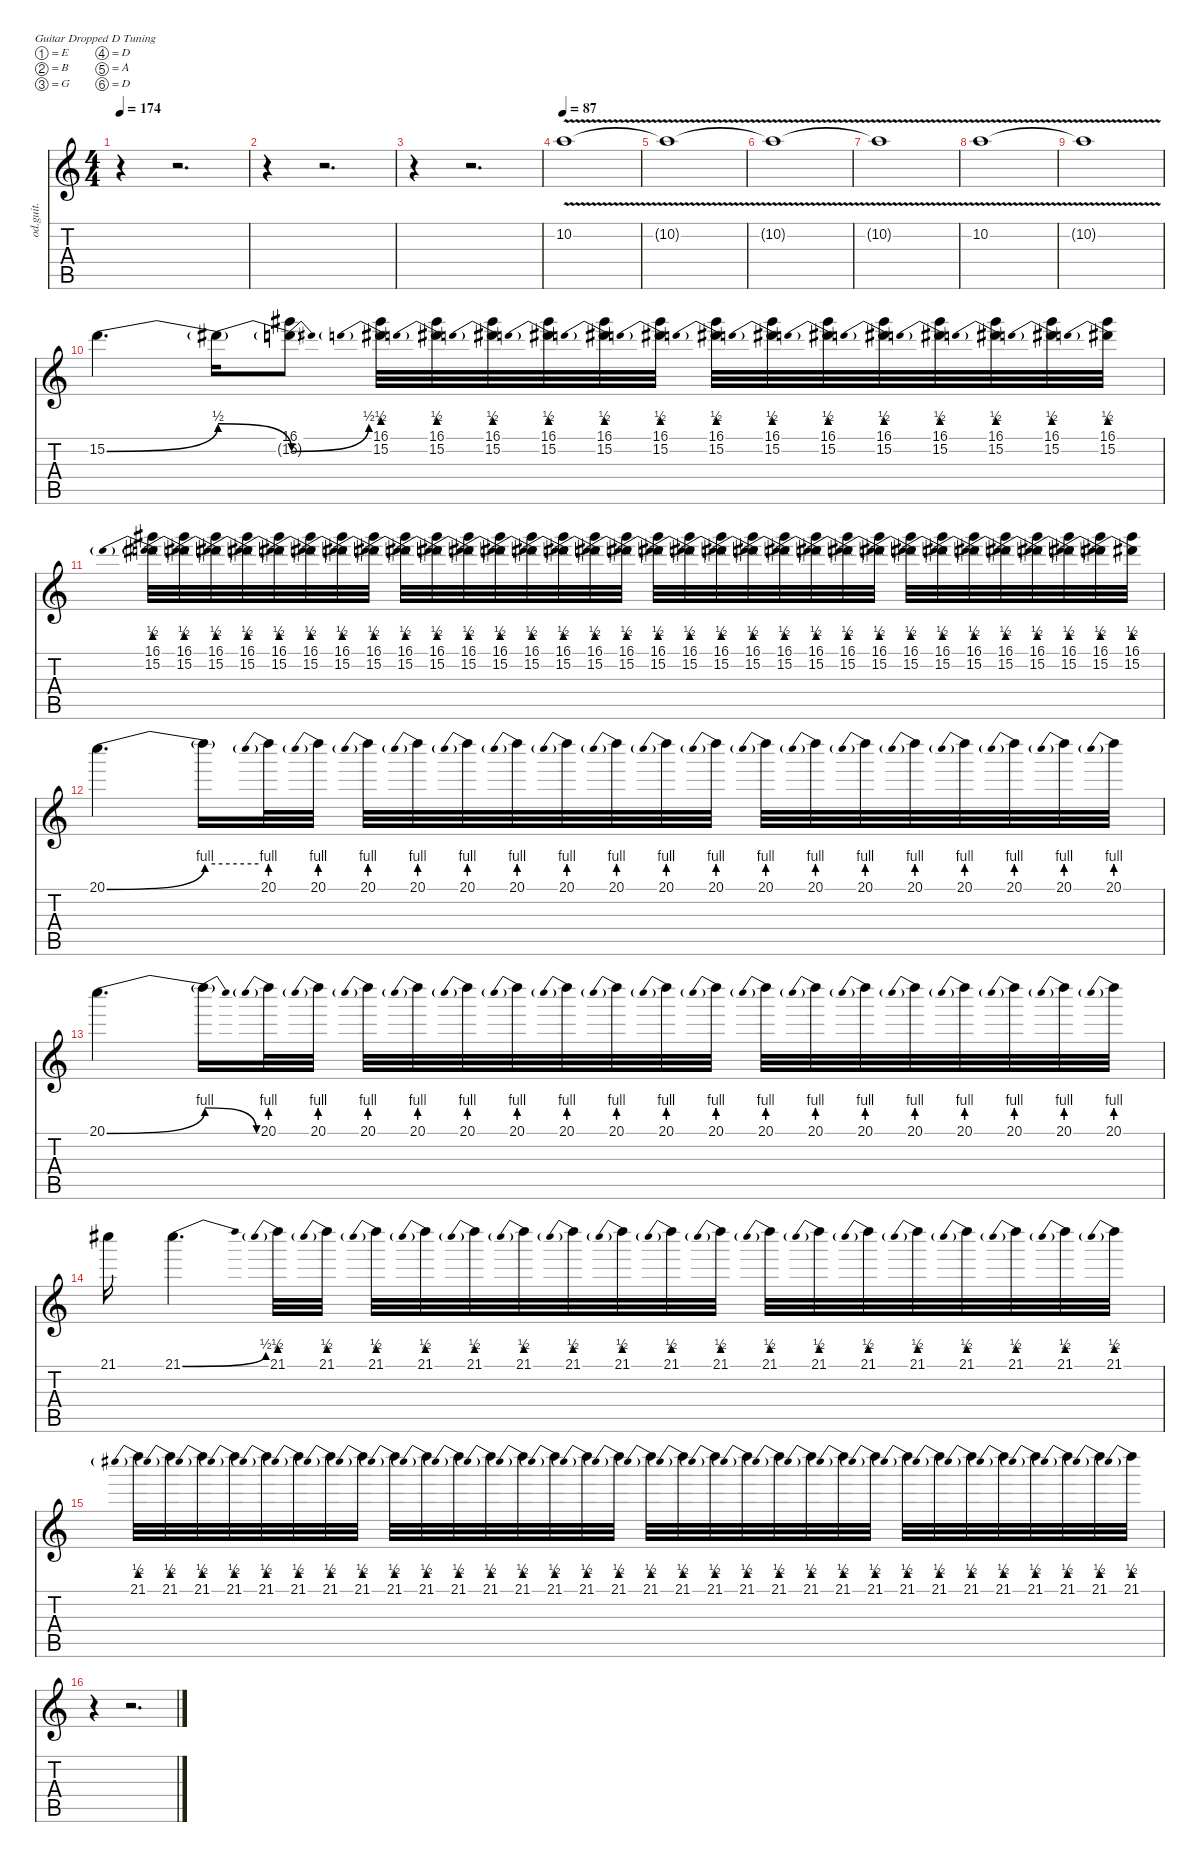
\defaultSystemsLayout 4
\hideDynamics
\bracketExtendMode nobrackets
\track ("Дорожка 7" "od.guit.") {instrument overdrivenguitar}
\staff {score tabs}
\tuning (E4 B3 G3 D3 A2 D2)
\ts (4 4)
\tempo 174
\clef g2
\ks c
r.4{dy f} r.2{d} |
r.4 r.2{d} |
r.4 r.2{d} |
\tempo 87
10.2{v}.1 |
10.2{v t}.1 |
10.2{v t}.1 |
10.2{v t}.1 |
10.2{v}.1 |
10.2{v t}.1 |
15.2{be (bend 0 0 60 2)}.4{d} 15.2{be (release 0 2 60 0) t}.16 (16.1{acc #} 15.2{be (bend 0 0 60 2) t}).8 (16.1{acc #} 15.2{be (prebend 0 2 60 2)}).32 (16.1{acc #} 15.2{be (prebend 0 2 60 2)}).32 (16.1{acc #} 15.2{be (prebend 0 2 60 2)}).32 (16.1{acc #} 15.2{be (prebend 0 2 60 2)}).32 (16.1{acc #} 15.2{be (prebend 0 2 60 2)}).32 (16.1{acc #} 15.2{be (prebend 0 2 60 2)}).32 (16.1{acc #} 15.2{be (prebend 0 2 60 2)}).32 (16.1{acc #} 15.2{be (prebend 0 2 60 2)}).32 (16.1{acc #} 15.2{be (prebend 0 2 60 2)}).32 (16.1{acc #} 15.2{be (prebend 0 2 60 2)}).32 (16.1{acc #} 15.2{be (prebend 0 2 60 2)}).32 (16.1{acc #} 15.2{be (prebend 0 2 60 2)}).32 (16.1{acc #} 15.2{be (prebend 0 2 60 2)}).32 (16.1{acc #} 15.2{be (prebend 0 2 60 2)}).32 |
(16.1{acc #} 15.2{be (prebend 0 2 60 2)}).32 (16.1{acc #} 15.2{be (prebend 0 2 60 2)}).32 (16.1{acc #} 15.2{be (prebend 0 2 60 2)}).32 (16.1{acc #} 15.2{be (prebend 0 2 60 2)}).32 (16.1{acc #} 15.2{be (prebend 0 2 60 2)}).32 (16.1{acc #} 15.2{be (prebend 0 2 60 2)}).32 (16.1{acc #} 15.2{be (prebend 0 2 60 2)}).32 (16.1{acc #} 15.2{be (prebend 0 2 60 2)}).32 (16.1{acc #} 15.2{be (prebend 0 2 60 2)}).32 (16.1{acc #} 15.2{be (prebend 0 2 60 2)}).32 (16.1{acc #} 15.2{be (prebend 0 2 60 2)}).32 (16.1{acc #} 15.2{be (prebend 0 2 60 2)}).32 (16.1{acc #} 15.2{be (prebend 0 2 60 2)}).32 (16.1{acc #} 15.2{be (prebend 0 2 60 2)}).32 (16.1{acc #} 15.2{be (prebend 0 2 60 2)}).32 (16.1{acc #} 15.2{be (prebend 0 2 60 2)}).32 (16.1{acc #} 15.2{be (prebend 0 2 60 2)}).32 (16.1{acc #} 15.2{be (prebend 0 2 60 2)}).32 (16.1{acc #} 15.2{be (prebend 0 2 60 2)}).32 (16.1{acc #} 15.2{be (prebend 0 2 60 2)}).32 (16.1{acc #} 15.2{be (prebend 0 2 60 2)}).32 (16.1{acc #} 15.2{be (prebend 0 2 60 2)}).32 (16.1{acc #} 15.2{be (prebend 0 2 60 2)}).32 (16.1{acc #} 15.2{be (prebend 0 2 60 2)}).32 (16.1{acc #} 15.2{be (prebend 0 2 60 2)}).32 (16.1{acc #} 15.2{be (prebend 0 2 60 2)}).32 (16.1{acc #} 15.2{be (prebend 0 2 60 2)}).32 (16.1{acc #} 15.2{be (prebend 0 2 60 2)}).32 (16.1{acc #} 15.2{be (prebend 0 2 60 2)}).32 (16.1{acc #} 15.2{be (prebend 0 2 60 2)}).32 (16.1{acc #} 15.2{be (prebend 0 2 60 2)}).32 (16.1{acc #} 15.2{be (prebend 0 2 60 2)}).32 |
20.1{be (bend 0 0 60 4)}.4{d} 20.1{be (hold 0 4 60 4) t}.16 20.1{be (prebend 0 4 60 4)}.32 20.1{be (prebend 0 4 60 4)}.32 20.1{be (prebend 0 4 60 4)}.32 20.1{be (prebend 0 4 60 4)}.32 20.1{be (prebend 0 4 60 4)}.32 20.1{be (prebend 0 4 60 4)}.32 20.1{be (prebend 0 4 60 4)}.32 20.1{be (prebend 0 4 60 4)}.32 20.1{be (prebend 0 4 60 4)}.32 20.1{be (prebend 0 4 60 4)}.32 20.1{be (prebend 0 4 60 4)}.32 20.1{be (prebend 0 4 60 4)}.32 20.1{be (prebend 0 4 60 4)}.32 20.1{be (prebend 0 4 60 4)}.32 20.1{be (prebend 0 4 60 4)}.32 20.1{be (prebend 0 4 60 4)}.32 20.1{be (prebend 0 4 60 4)}.32 20.1{be (prebend 0 4 60 4)}.32 |
20.1{be (bend 0 0 60 4)}.4{d} 20.1{be (release 0 4 60 0) t}.16 20.1{be (prebend 0 4 60 4)}.32 20.1{be (prebend 0 4 60 4)}.32 20.1{be (prebend 0 4 60 4)}.32 20.1{be (prebend 0 4 60 4)}.32 20.1{be (prebend 0 4 60 4)}.32 20.1{be (prebend 0 4 60 4)}.32 20.1{be (prebend 0 4 60 4)}.32 20.1{be (prebend 0 4 60 4)}.32 20.1{be (prebend 0 4 60 4)}.32 20.1{be (prebend 0 4 60 4)}.32 20.1{be (prebend 0 4 60 4)}.32 20.1{be (prebend 0 4 60 4)}.32 20.1{be (prebend 0 4 60 4)}.32 20.1{be (prebend 0 4 60 4)}.32 20.1{be (prebend 0 4 60 4)}.32 20.1{be (prebend 0 4 60 4)}.32 20.1{be (prebend 0 4 60 4)}.32 20.1{be (prebend 0 4 60 4)}.32 |
21.1{acc #}.16 21.1{be (bend 0 0 31.0000008 2) acc #}.4{d} 21.1{be (prebend 0 2 60 2)}.32 21.1{be (prebend 0 2 60 2)}.32 21.1{be (prebend 0 2 60 2)}.32 21.1{be (prebend 0 2 60 2)}.32 21.1{be (prebend 0 2 60 2)}.32 21.1{be (prebend 0 2 60 2)}.32 21.1{be (prebend 0 2 60 2)}.32 21.1{be (prebend 0 2 60 2)}.32 21.1{be (prebend 0 2 60 2)}.32 21.1{be (prebend 0 2 60 2)}.32 21.1{be (prebend 0 2 60 2)}.32 21.1{be (prebend 0 2 60 2)}.32 21.1{be (prebend 0 2 60 2)}.32 21.1{be (prebend 0 2 60 2)}.32 21.1{be (prebend 0 2 60 2)}.32 21.1{be (prebend 0 2 60 2)}.32 21.1{be (prebend 0 2 60 2)}.32 21.1{be (prebend 0 2 60 2)}.32 |
21.1{be (prebend 0 2 60 2)}.32 21.1{be (prebend 0 2 60 2)}.32 21.1{be (prebend 0 2 60 2)}.32 21.1{be (prebend 0 2 60 2)}.32 21.1{be (prebend 0 2 60 2)}.32 21.1{be (prebend 0 2 60 2)}.32 21.1{be (prebend 0 2 60 2)}.32 21.1{be (prebend 0 2 60 2)}.32 21.1{be (prebend 0 2 60 2)}.32 21.1{be (prebend 0 2 60 2)}.32 21.1{be (prebend 0 2 60 2)}.32 21.1{be (prebend 0 2 60 2)}.32 21.1{be (prebend 0 2 60 2)}.32 21.1{be (prebend 0 2 60 2)}.32 21.1{be (prebend 0 2 60 2)}.32 21.1{be (prebend 0 2 60 2)}.32 21.1{be (prebend 0 2 60 2)}.32 21.1{be (prebend 0 2 60 2)}.32 21.1{be (prebend 0 2 60 2)}.32 21.1{be (prebend 0 2 60 2)}.32 21.1{be (prebend 0 2 60 2)}.32 21.1{be (prebend 0 2 60 2)}.32 21.1{be (prebend 0 2 60 2)}.32 21.1{be (prebend 0 2 60 2)}.32 21.1{be (prebend 0 2 60 2)}.32 21.1{be (prebend 0 2 60 2)}.32 21.1{be (prebend 0 2 60 2)}.32 21.1{be (prebend 0 2 60 2)}.32 21.1{be (prebend 0 2 60 2)}.32 21.1{be (prebend 0 2 60 2)}.32 21.1{be (prebend 0 2 60 2)}.32 21.1{be (prebend 0 2 60 2)}.32 |
r.4 r.2{d}
